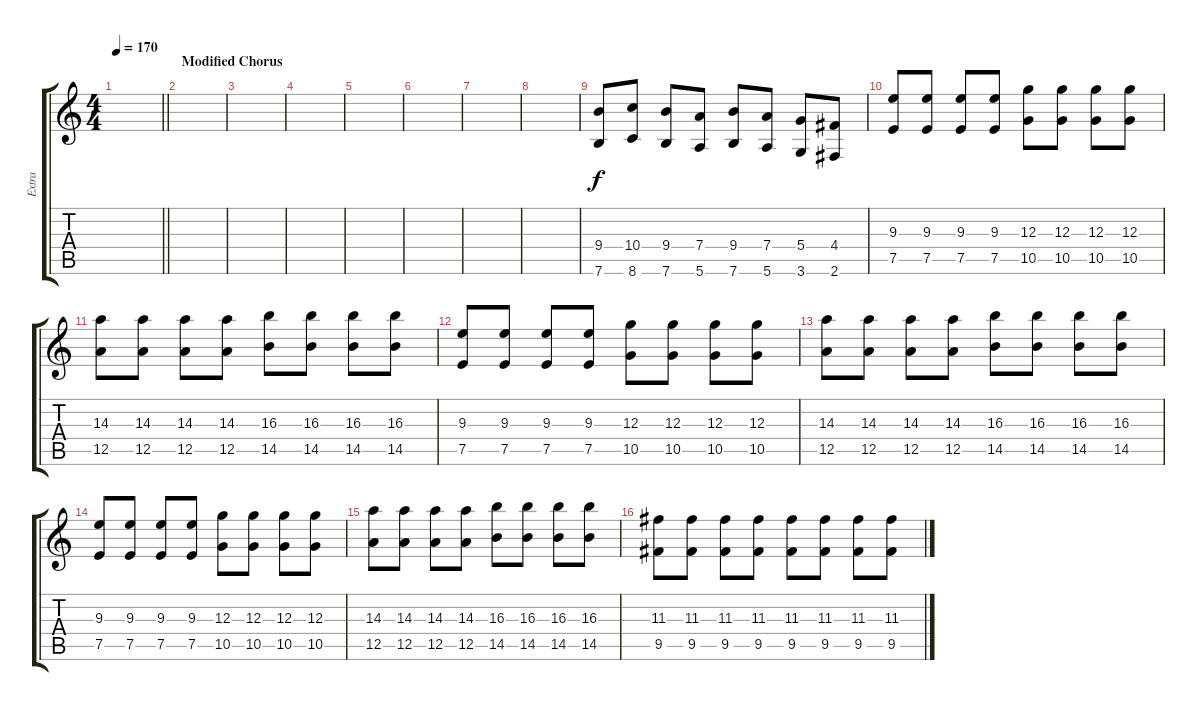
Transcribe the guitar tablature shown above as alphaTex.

\track ("Extra" "Extra") {instrument distortionguitar}
\staff {score tabs}
\tuning (E4 B3 G3 D3 A2 E2) {hide}
\ts (4 4)
\tempo 170
\clef g2
\barLineRight lightlight
\ks c
|
\section ("" "Modified Chorus")
|
|
|
|
|
|
|
(9.4 7.6).8 (10.4 8.6).8 (9.4 7.6).8 (7.4 5.6).8 (9.4 7.6).8 (7.4 5.6).8 (5.4 3.6).8 (4.4 2.6).8 |
(9.3 7.5).8 (9.3 7.5).8 (9.3 7.5).8 (9.3 7.5).8 (12.3 10.5).8 (12.3 10.5).8 (12.3 10.5).8 (12.3 10.5).8 |
(14.3 12.5).8 (14.3 12.5).8 (14.3 12.5).8 (14.3 12.5).8 (16.3 14.5).8 (16.3 14.5).8 (16.3 14.5).8 (16.3 14.5).8 |
(9.3 7.5).8 (9.3 7.5).8 (9.3 7.5).8 (9.3 7.5).8 (12.3 10.5).8 (12.3 10.5).8 (12.3 10.5).8 (12.3 10.5).8 |
(14.3 12.5).8 (14.3 12.5).8 (14.3 12.5).8 (14.3 12.5).8 (16.3 14.5).8 (16.3 14.5).8 (16.3 14.5).8 (16.3 14.5).8 |
(9.3 7.5).8 (9.3 7.5).8 (9.3 7.5).8 (9.3 7.5).8 (12.3 10.5).8 (12.3 10.5).8 (12.3 10.5).8 (12.3 10.5).8 |
(14.3 12.5).8 (14.3 12.5).8 (14.3 12.5).8 (14.3 12.5).8 (16.3 14.5).8 (16.3 14.5).8 (16.3 14.5).8 (16.3 14.5).8 |
(11.3 9.5).8 (11.3 9.5).8 (11.3 9.5).8 (11.3 9.5).8 (11.3 9.5).8 (11.3 9.5).8 (11.3 9.5).8 (11.3 9.5).8
